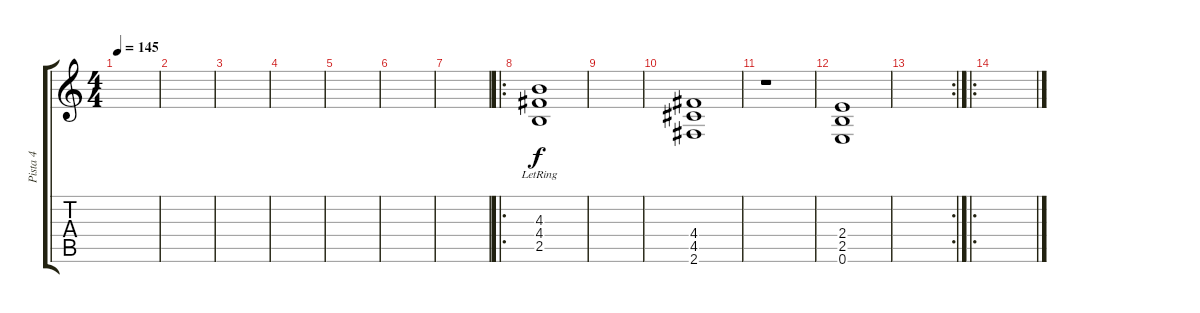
\track ("Pista 4" "Pista 4") {instrument overdrivenguitar}
\staff {score tabs}
\tuning (E4 B3 G3 D3 A2 E2) {hide}
\ts (4 4)
\tempo 145
\clef g2
\ks c
|
|
|
|
|
|
|
\ro
(4.3 4.4{lr} 2.5).1 |
|
(4.4 4.5 2.6).1 |
r.1 |
(2.4 2.5 0.6).1 |
\rc 2
|
\ro
